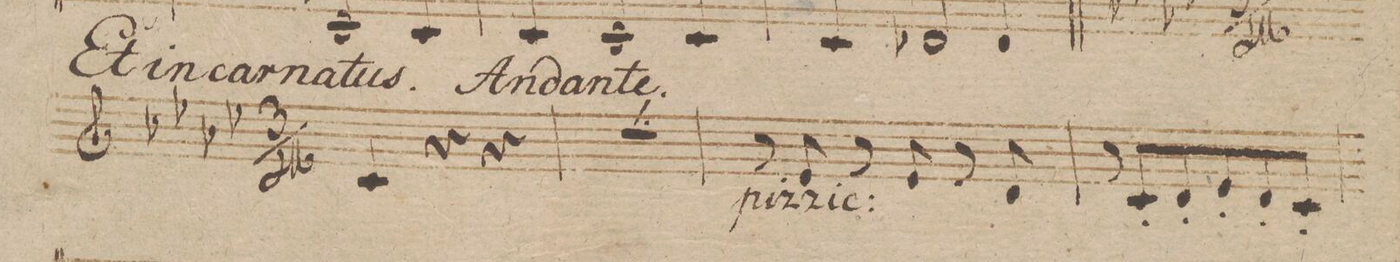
**kern	**dynam
*I"Violino 1mo	*
*clefG2	*
*k[b-e-a-d-]	*
*met(c|)	*
*M3/4	*
4c/	.
4r	.
4r	.
=76	=76
2.r	.
=77	=77
8r	.
8e-/	.
8r	.
8e-/	.
8r	.
8d-/	.
=78	=78
8r	.
8c'/L	.
8d-'/	.
8e-'/	.
8d-'/	.
8c'/J	.
=79	=79
*-	*-
